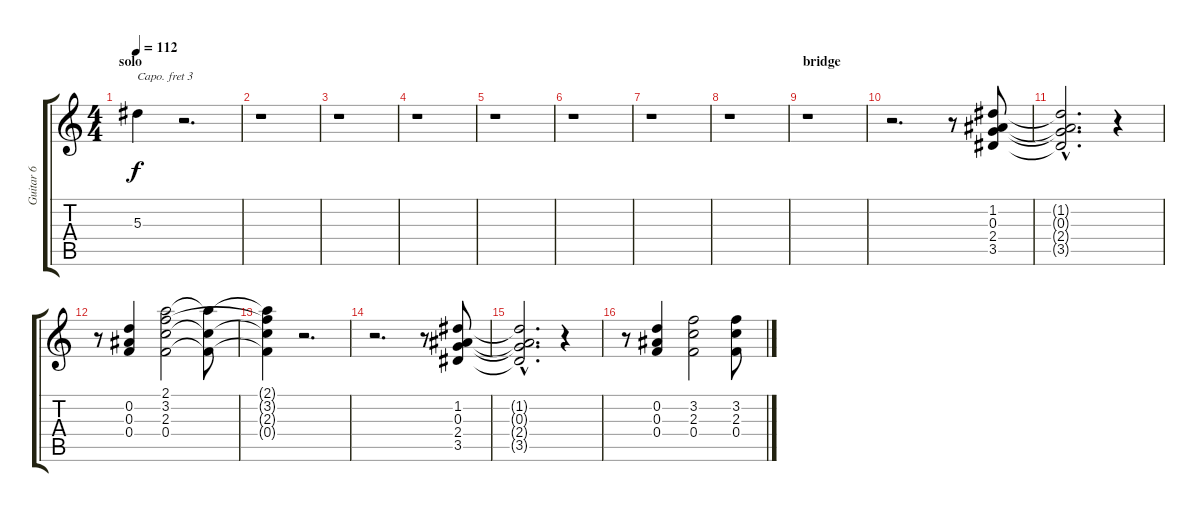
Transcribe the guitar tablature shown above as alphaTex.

\track ("Guitar 6" "Guitar 6") {instrument acousticguitarsteel}
\staff {score tabs}
\capo 3
\tuning (E4 B3 G3 D3 A2 E2) {hide}
\ts (4 4)
\section ("" "solo")
\tempo 112
\clef g2
\ks c
5.3{t}.4{dy f} r.2{d} |
r.1 |
r.1 |
r.1 |
r.1 |
r.1 |
r.1 |
r.1 |
\section ("" "bridge")
r.1 |
r.2{d} r.8 (1.2 0.3 2.4 3.5).8 |
(1.2{hac t} 0.3{hac t} 2.4{hac t} 3.5{hac t}).2{d} r.4 |
r.8 (0.2 0.3 0.4).4 (2.1 3.2 2.3 0.4).2 (2.1{t} 2.3{t} 0.4{t}).8 |
(2.1{t} 3.2{t} 2.3{t} 0.4{t}).4 r.2{d} |
r.2{d} r.8 (1.2 0.3 2.4 3.5).8 |
(1.2{hac t} 0.3{hac t} 2.4{hac t} 3.5{hac t}).2{d} r.4 |
r.8 (0.2 0.3 0.4).4 (3.2 2.3 0.4).2 (3.2 2.3 0.4).8
